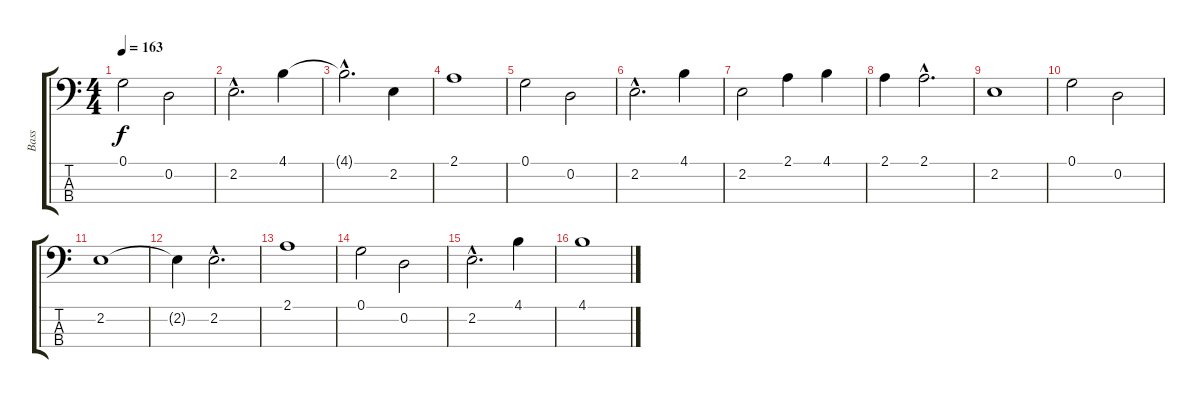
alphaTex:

\track ("Bass" "Bass") {instrument acousticbass}
\staff {score tabs}
\tuning (G2 D2 A1 E1) {hide}
\ts (4 4)
\tempo 163
\clef f4
\ks c
0.1.2{dy f} 0.2.2 |
2.2{hac}.2{d} 4.1.4 |
4.1{hac t}.2{d} 2.2.4 |
2.1.1 |
0.1.2 0.2.2 |
2.2{hac}.2{d} 4.1.4 |
2.2.2 2.1.4 4.1.4 |
2.1.4 2.1{hac}.2{d} |
2.2.1 |
0.1.2 0.2.2 |
2.2.1 |
2.2{t}.4 2.2{hac}.2{d} |
2.1.1 |
0.1.2 0.2.2 |
2.2{hac}.2{d} 4.1.4 |
4.1.1
